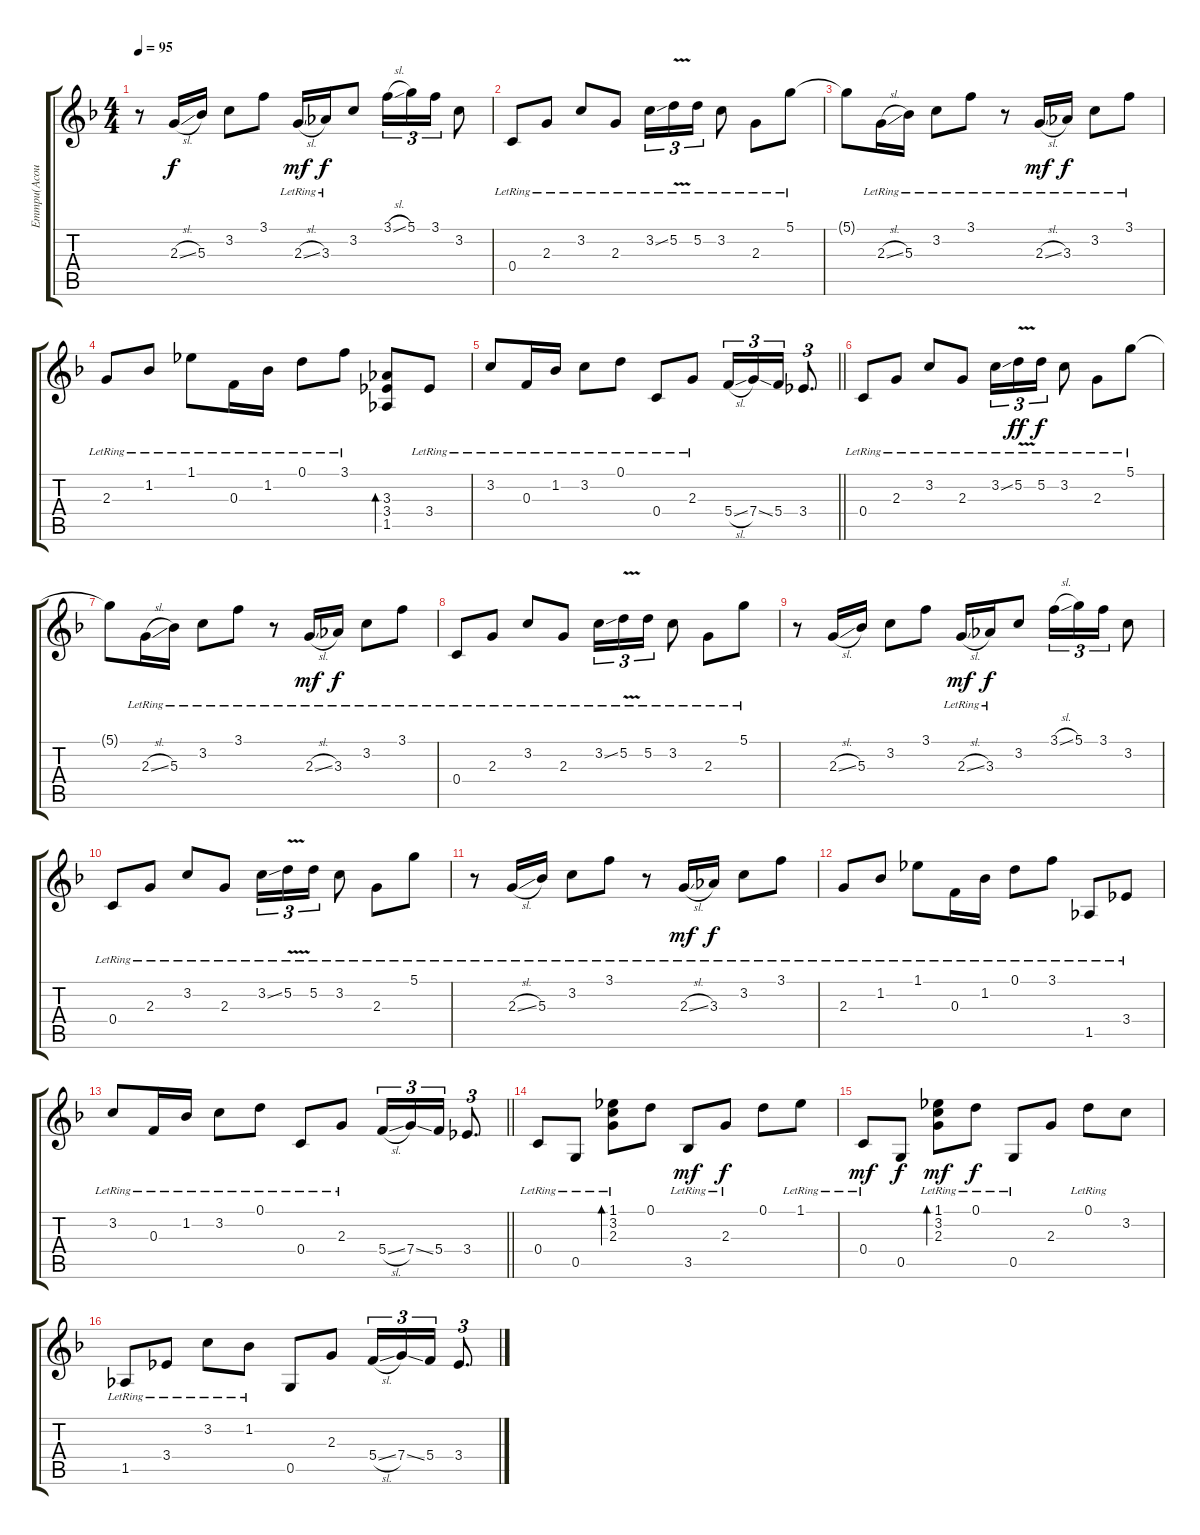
\track ("Emmpu(Acoustic)" "Emmpu(Acou") {instrument acousticguitarsteel}
\staff {score tabs}
\tuning (D4 A3 F3 C3 G2 C2) {hide}
\ts (4 4)
\tempo 95
\clef g2
\ks f
r.8{dy f} 2.3{sl}.16 5.3.16 3.2.8 3.1.8 2.3{sl lr}.16{dy mf} 3.3{lr}.16{dy f} 3.2.8 3.1{sl}.16{tu (3 2)} 5.1.16{tu (3 2)} 3.1.16{tu (3 2)} 3.2.8 |
0.4{lr}.8 2.3{lr}.8 3.2{lr}.8 2.3{lr}.8 3.2{ss lr}.16{tu (3 2)} 5.2{v lr}.16{tu (3 2)} 5.2{lr}.16{tu (3 2)} 3.2{lr}.8 2.3{lr}.8 5.1{lr}.8 |
5.1{t}.8 2.3{sl lr}.16 5.3{lr}.16 3.2{lr}.8 3.1{lr}.8 r.8 2.3{sl lr}.16{dy mf} 3.3{lr}.16{dy f} 3.2{lr}.8 3.1{lr}.8 |
2.3{lr}.8 1.2{lr}.8 1.1{lr}.8 0.3{lr}.16 1.2{lr}.16 0.1{lr}.8 3.1{lr}.8 (3.3 3.4 1.5).8{bd 120} 3.4{lr}.8 |
\barLineRight lightlight
3.2{lr}.8 0.3{lr}.16 1.2{lr}.16 3.2{lr}.8 0.1{lr}.8 0.4{lr}.8 2.3{lr}.8 5.4{sl}.16{tu (3 2)} 7.4{ss}.16{tu (3 2)} 5.4.16{tu (3 2)} 3.4.8{d tu (3 2)} |
0.4{lr}.8 2.3{lr}.8 3.2{lr}.8 2.3{lr}.8 3.2{ss lr}.16{tu (3 2)} 5.2{v lr}.16{tu (3 2) dy ff} 5.2{lr}.16{tu (3 2) dy f} 3.2{lr}.8 2.3{lr}.8 5.1{lr}.8 |
5.1{t}.8 2.3{sl lr}.16 5.3{lr}.16 3.2{lr}.8 3.1{lr}.8 r.8 2.3{sl lr}.16{dy mf} 3.3{lr}.16{dy f} 3.2{lr}.8 3.1{lr}.8 |
0.4{lr}.8 2.3{lr}.8 3.2{lr}.8 2.3{lr}.8 3.2{ss lr}.16{tu (3 2)} 5.2{v lr}.16{tu (3 2)} 5.2{lr}.16{tu (3 2)} 3.2{lr}.8 2.3{lr}.8 5.1{lr}.8 |
r.8 2.3{sl}.16 5.3.16 3.2.8 3.1.8 2.3{sl lr}.16{dy mf} 3.3{lr}.16{dy f} 3.2.8 3.1{sl}.16{tu (3 2)} 5.1.16{tu (3 2)} 3.1.16{tu (3 2)} 3.2.8 |
0.4{lr}.8 2.3{lr}.8 3.2{lr}.8 2.3{lr}.8 3.2{ss lr}.16{tu (3 2)} 5.2{v lr}.16{tu (3 2)} 5.2{lr}.16{tu (3 2)} 3.2{lr}.8 2.3{lr}.8 5.1{lr}.8 |
r.8 2.3{sl lr}.16 5.3{lr}.16 3.2{lr}.8 3.1{lr}.8 r.8 2.3{sl lr}.16{dy mf} 3.3{lr}.16{dy f} 3.2{lr}.8 3.1{lr}.8 |
2.3{lr}.8 1.2{lr}.8 1.1{lr}.8 0.3{lr}.16 1.2{lr}.16 0.1{lr}.8 3.1{lr}.8 1.5{lr}.8 3.4{lr}.8 |
\barLineRight lightlight
3.2{lr}.8 0.3{lr}.16 1.2{lr}.16 3.2{lr}.8 0.1{lr}.8 0.4{lr}.8 2.3{lr}.8 5.4{sl}.16{tu (3 2)} 7.4{ss}.16{tu (3 2)} 5.4.16{tu (3 2)} 3.4.8{d tu (3 2)} |
0.4{lr}.8 0.5{lr}.8 (1.1{lr} 3.2{lr} 2.3{lr}).8{bd 120} 0.1.8 3.5{lr}.8{dy mf} 2.3{lr}.8{dy f} 0.1.8 1.1{lr}.8 |
0.4{lr}.8{dy mf} 0.5.8{dy f} (1.1{lr} 3.2{lr} 2.3{lr}).8{bd 60 dy mf} 0.1{lr}.8{dy f} 0.5{lr}.8 2.3.8 0.1{lr}.8 3.2.8 |
1.5{lr}.8 3.4{lr}.8 3.2{lr}.8 1.2{lr}.8 0.5.8 2.3.8 5.4{sl}.16{tu (3 2)} 7.4{ss}.16{tu (3 2)} 5.4.16{tu (3 2)} 3.4.8{d tu (3 2)}
